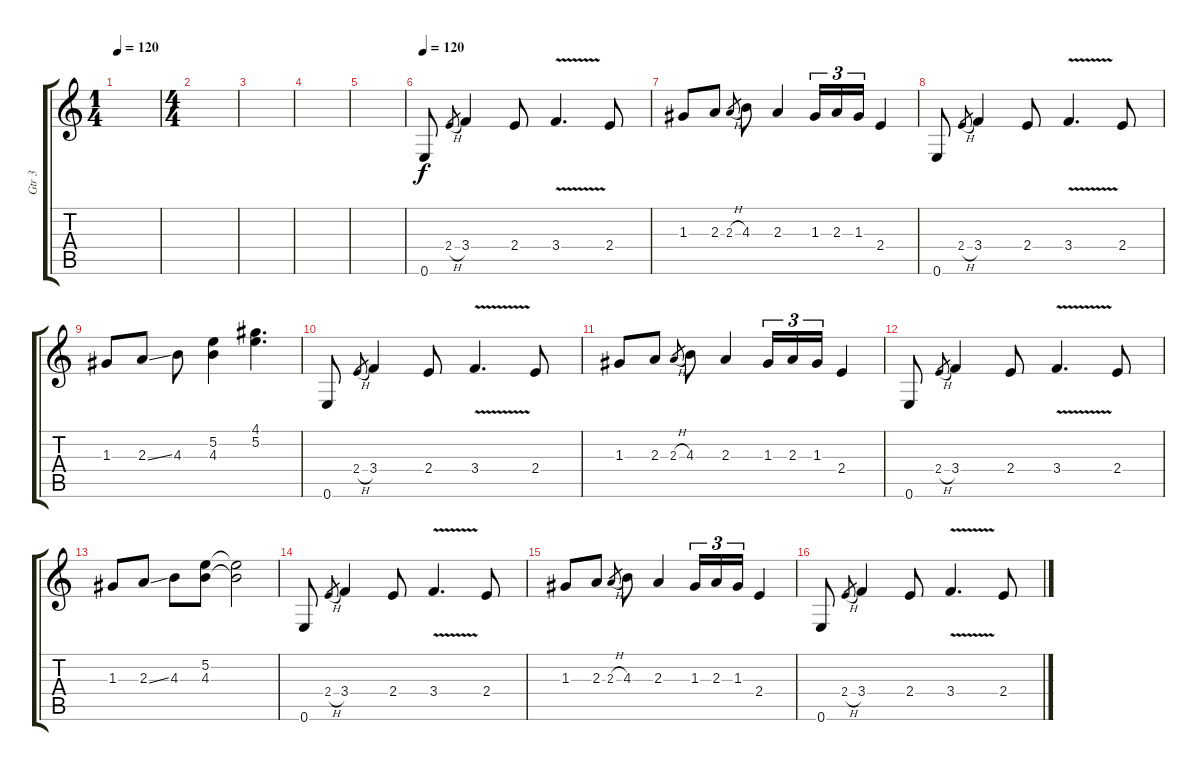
\track ("Gtr 3" "Gtr 3") {instrument distortionguitar}
\staff {score tabs}
\tuning (E4 B3 G3 D3 A2 E2) {hide}
\ts (1 4)
\tempo 120
\tempo 95
\tempo 99
\tempo 120
\clef g2
\ks c
|
\ts (4 4)
|
|
|
|
\tempo 120
0.6.8 2.4{h}.8{gr} 3.4.4 2.4.8 3.4{v}.4{d} 2.4.8 |
1.3.8 2.3.8 2.3{h}.8{gr} 4.3.8 2.3.4 1.3.16{tu (3 2)} 2.3.16{tu (3 2)} 1.3.16{tu (3 2)} 2.4.4 |
0.6.8 2.4{h}.8{gr} 3.4.4 2.4.8 3.4{v}.4{d} 2.4.8 |
1.3.8 2.3{ss}.8 4.3.8 (5.2 4.3).4 (4.1 5.2).4{d} |
0.6.8 2.4{h}.8{gr} 3.4.4 2.4.8 3.4{v}.4{d} 2.4.8 |
1.3.8 2.3.8 2.3{h}.8{gr} 4.3.8 2.3.4 1.3.16{tu (3 2)} 2.3.16{tu (3 2)} 1.3.16{tu (3 2)} 2.4.4 |
0.6.8 2.4{h}.8{gr} 3.4.4 2.4.8 3.4{v}.4{d} 2.4.8 |
1.3.8 2.3{ss}.8 4.3.8 (5.2 4.3).8 (5.2{t} 4.3{t}).2 |
0.6.8 2.4{h}.8{gr} 3.4.4 2.4.8 3.4{v}.4{d} 2.4.8 |
1.3.8 2.3.8 2.3{h}.8{gr} 4.3.8 2.3.4 1.3.16{tu (3 2)} 2.3.16{tu (3 2)} 1.3.16{tu (3 2)} 2.4.4 |
0.6.8 2.4{h}.8{gr} 3.4.4 2.4.8 3.4{v}.4{d} 2.4.8
